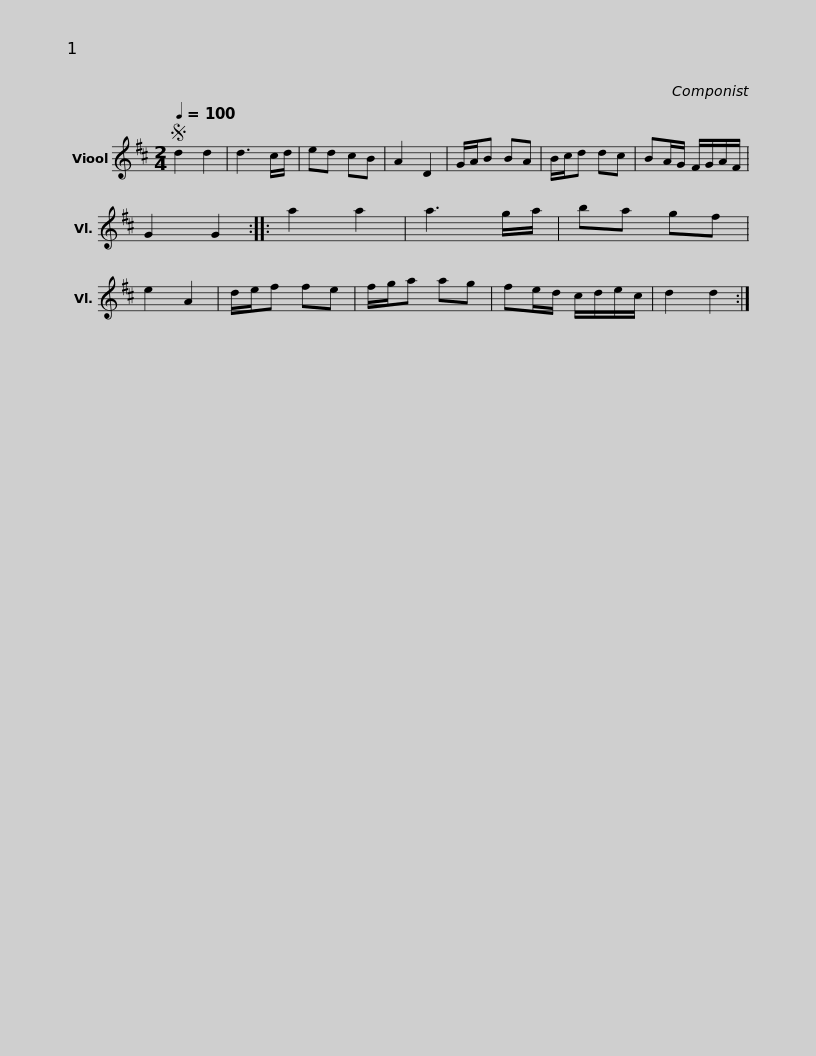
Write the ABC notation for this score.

X:1
L:1/8
Q:1/4=100
M:2/4
I:linebreak $
K:D
V:1 treble
V:1
S d2 d2 | d3 c/d/ | ed cB | A2 D2 | G/A/B BA | %5
 B/c/d dc | BA/G/ F/G/A/F/ | G2 G2 ::$ a2 a2 | a3 g/a/ | %10
 ba gf | e2 A2 | d/e/f fe | f/g/a ag | fe/d/ c/d/e/c/ | %15
 d2 d2 :| %16
